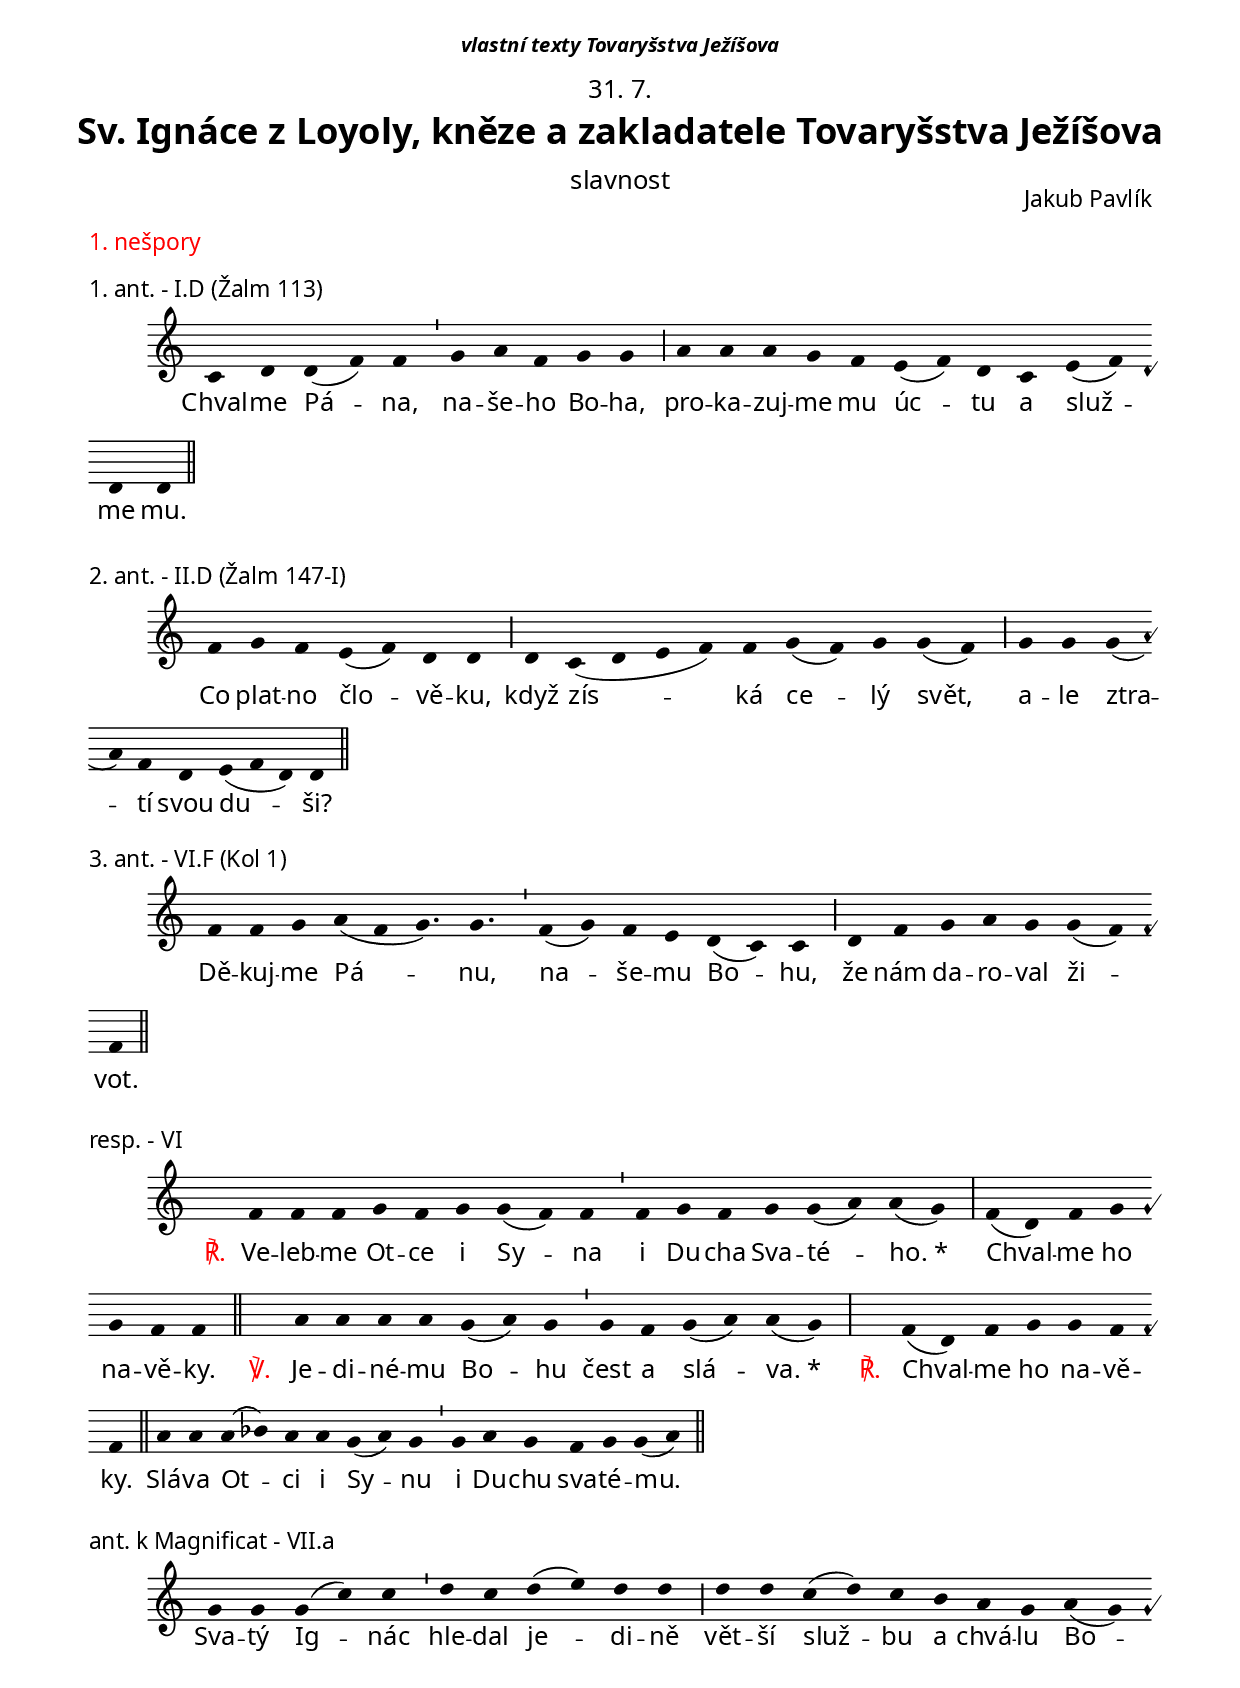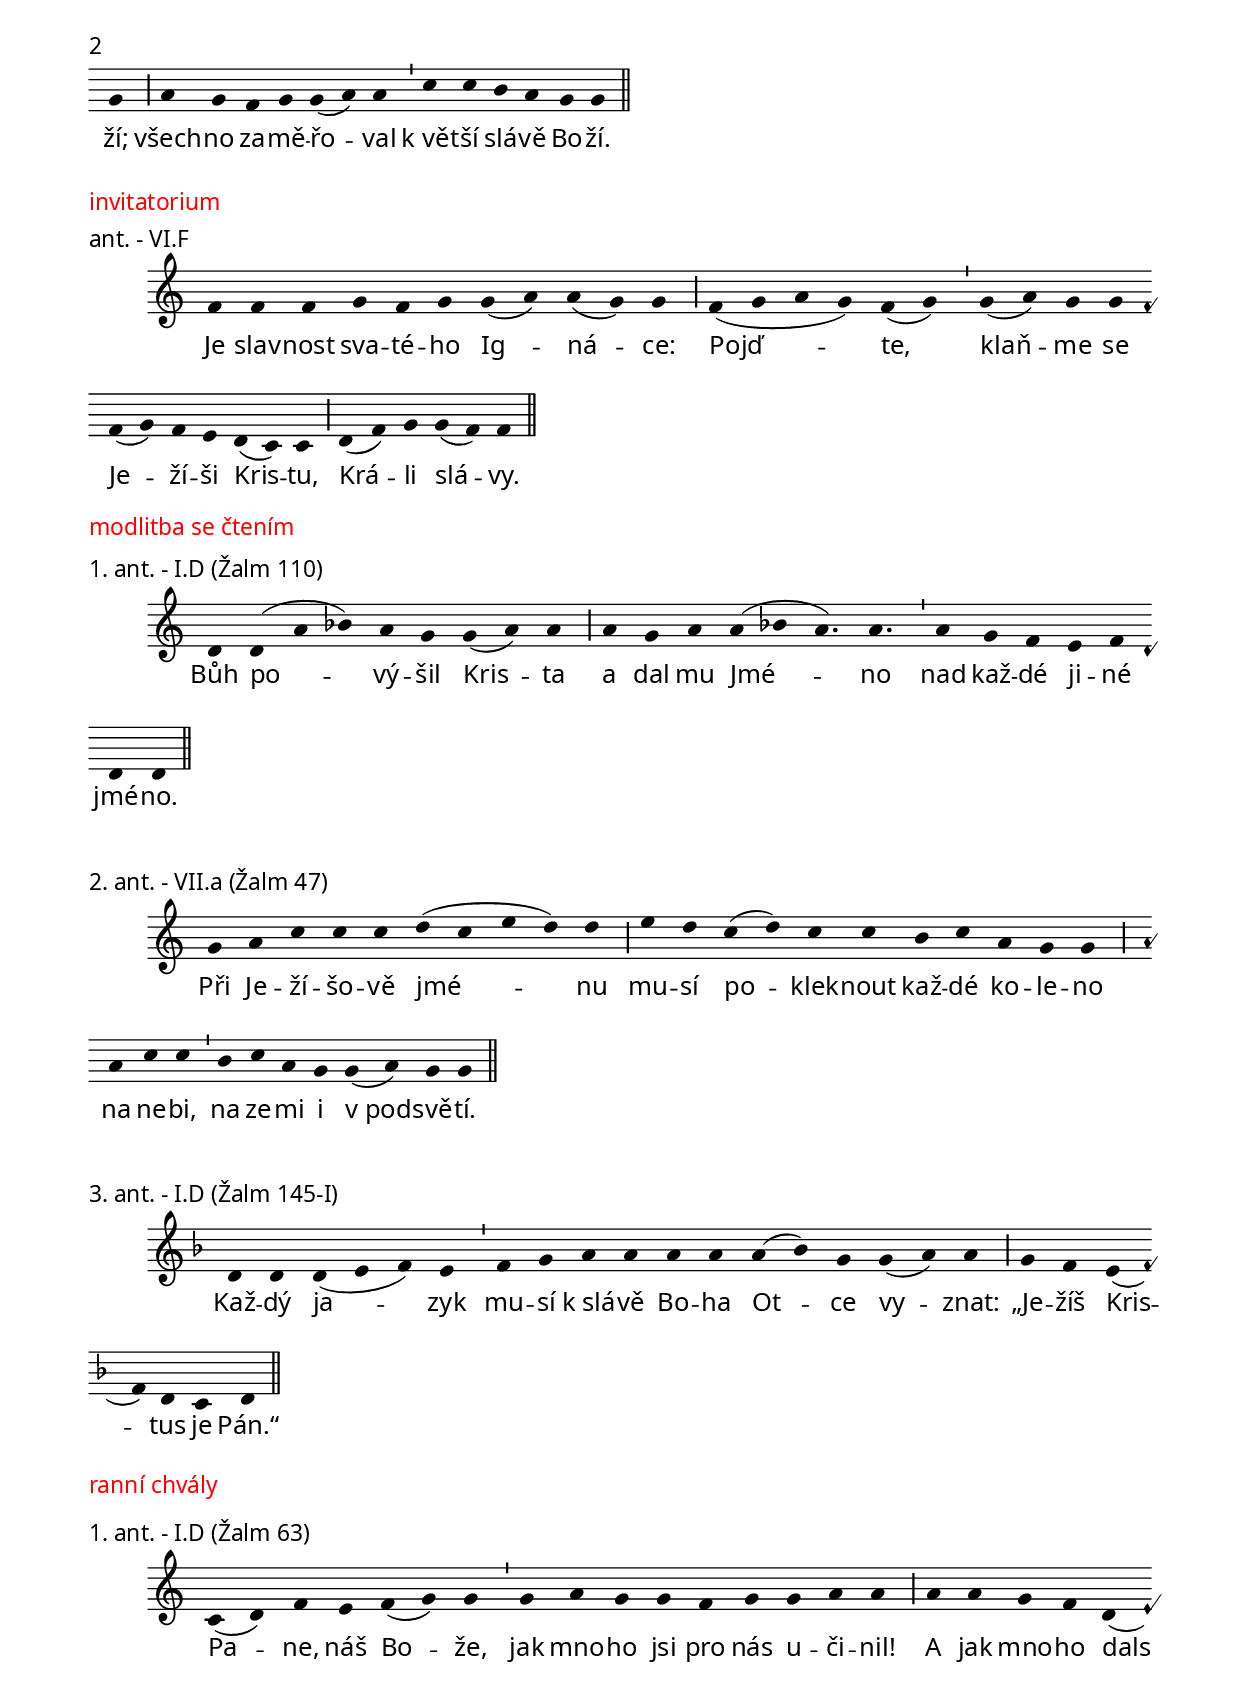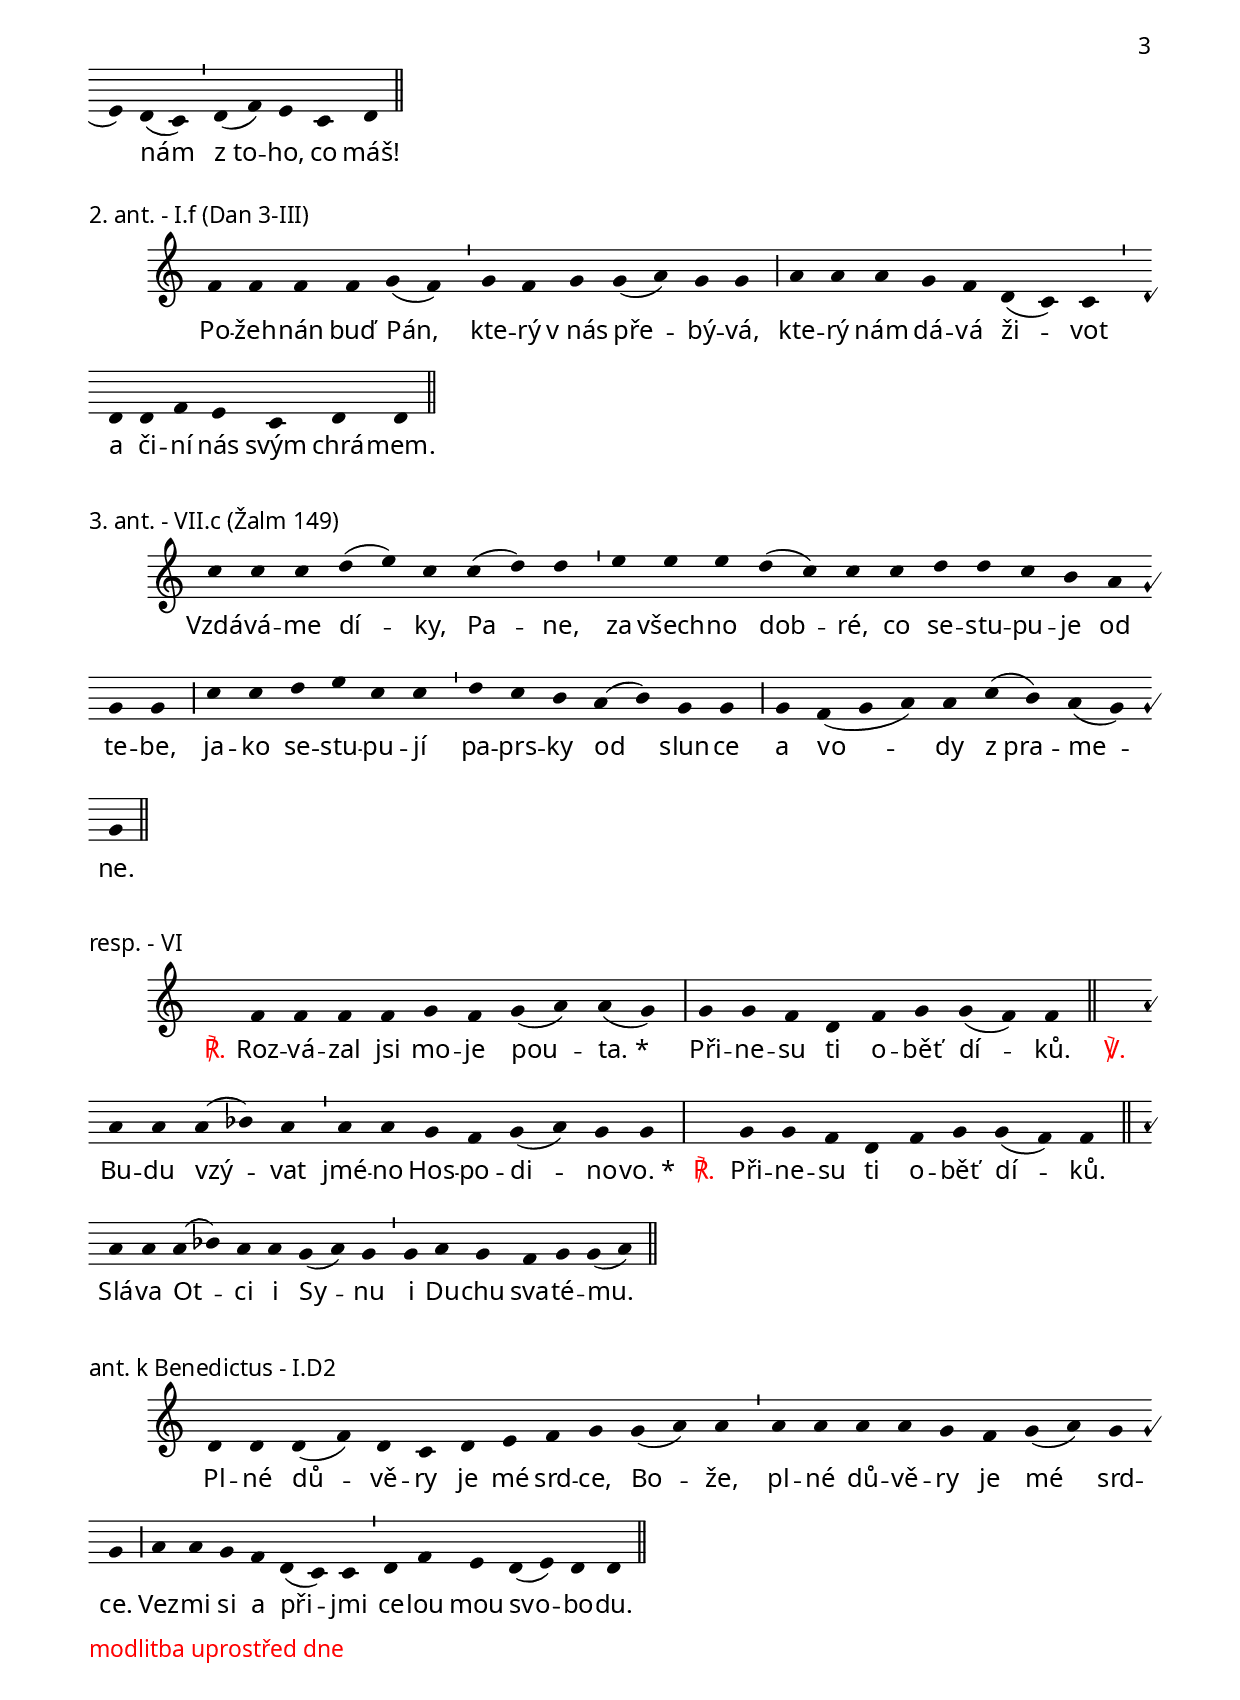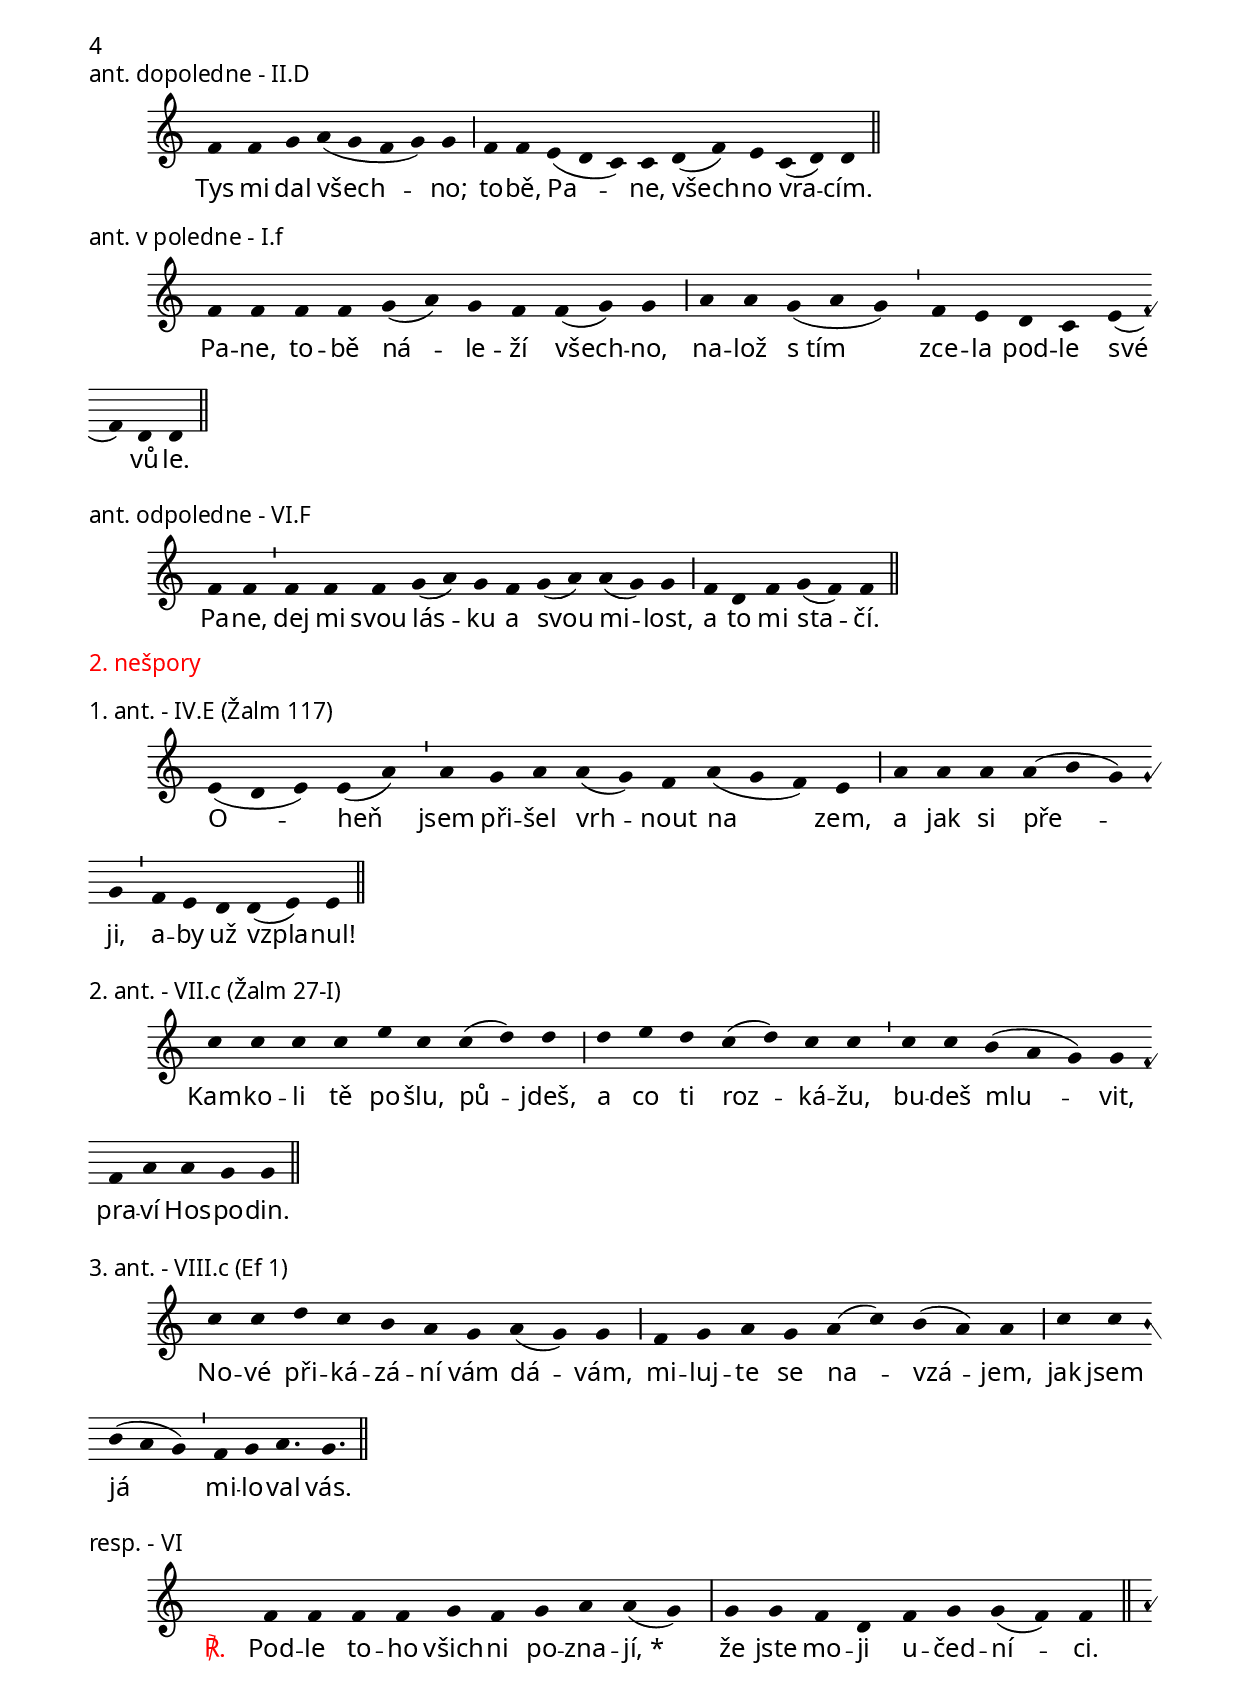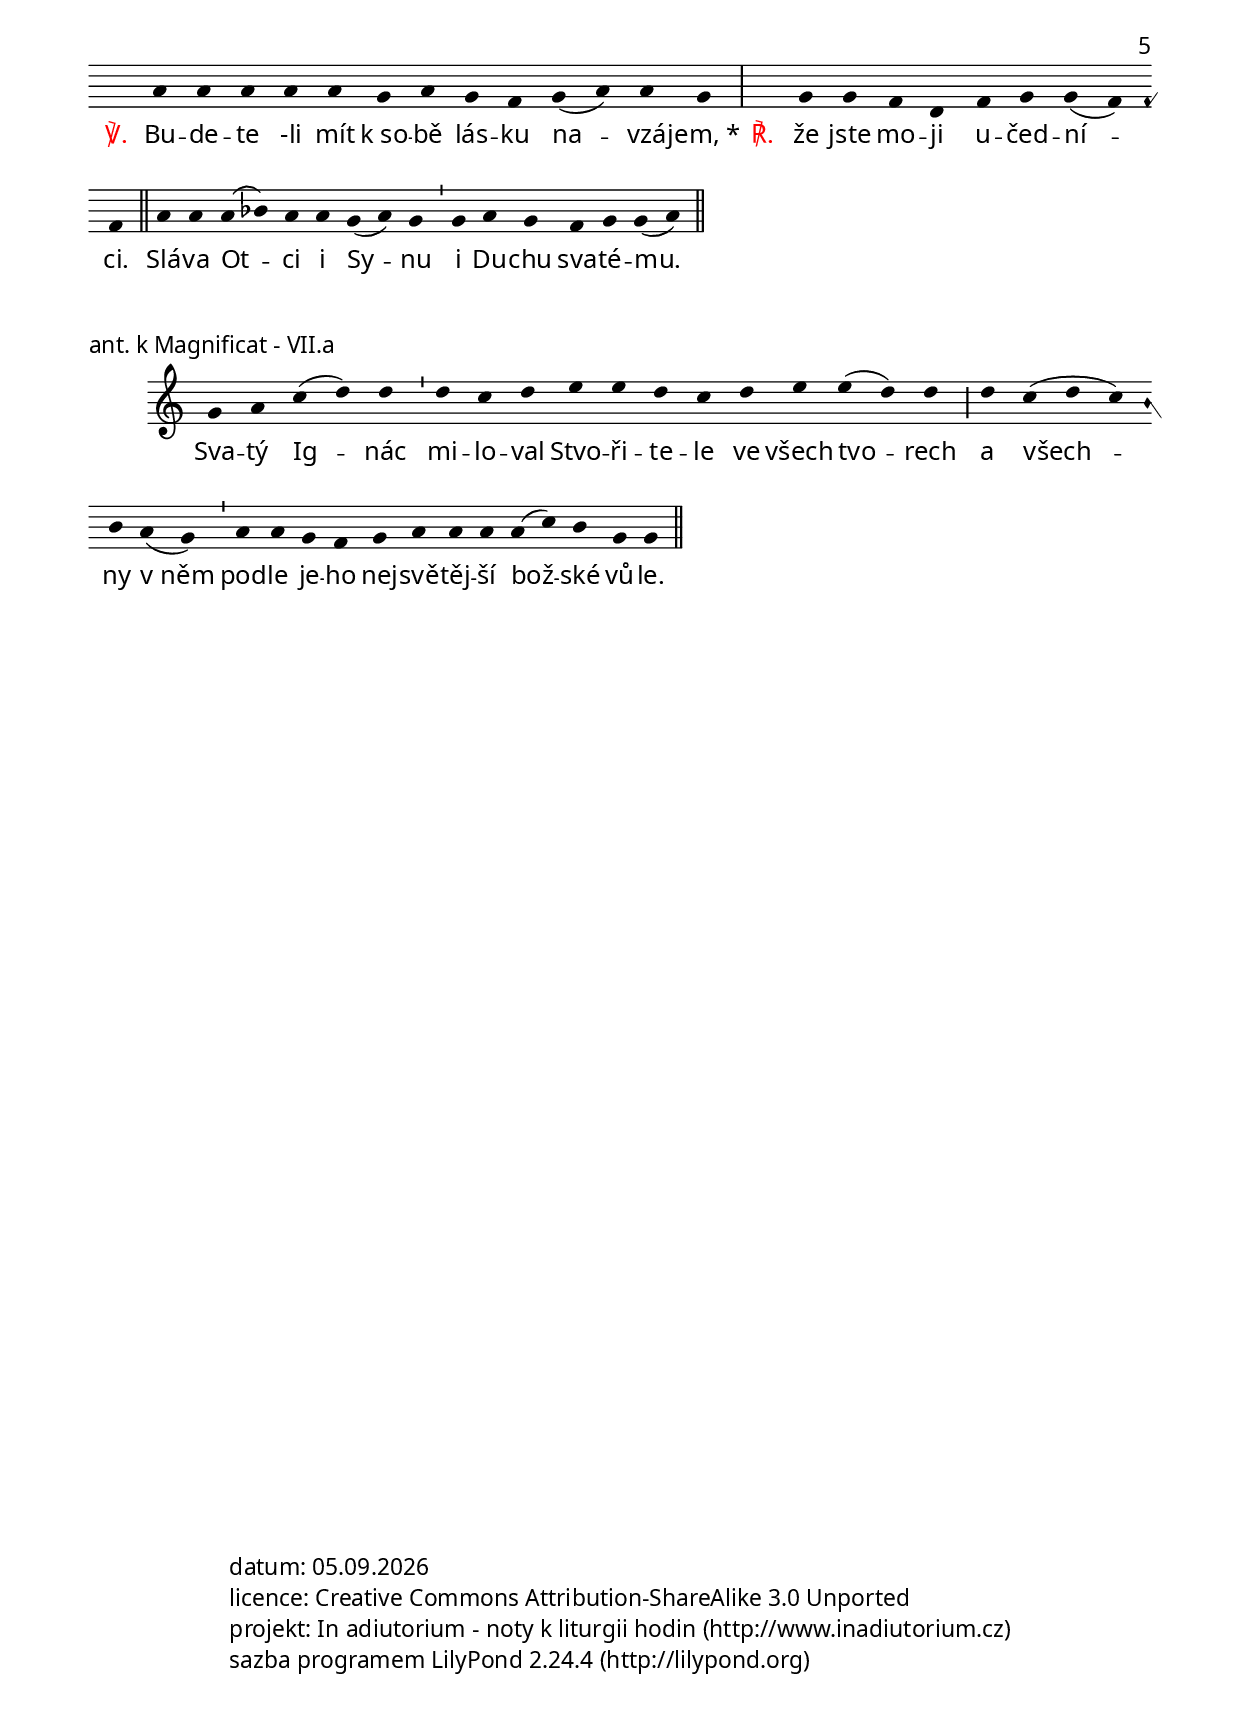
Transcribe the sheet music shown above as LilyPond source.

\version "2.19.80"

\include "../../spolecne.ly"
\include "../../spolecne/reholni.ly"
\include "../../dilyresponsorii.ly"

\header {
  title = \markup\titleSvatek
            "Sv. Ignáce z Loyoly, kněze a zakladatele Tovaryšstva Ježíšova"
            slavnost
            "31. 7."
            "vlastní texty Tovaryšstva Ježíšova"
  composer = "Jakub Pavlík"
}

\markup {\nadpisHodinka {"1. nešpory"}}

\score {
  \relative c' {
    \choralniRezim
    c4 d d( f) f \barMin
    g a f g g \barMaior
    a a a g f e( f) d c e( f) d d \barFinalis
  }
  \addlyrics {
    Chval -- me Pá -- na,
    na -- še -- ho Bo -- ha,
    pro -- ka -- zuj -- me mu úc -- tu a služ -- me mu.
  }
  \header {
    quid = "1. ant."
    modus = "I"
    differentia = "D"
    psalmus = "Žalm 113"
    id = "1ne-a1"
    piece = \markup\sestavTitulek
  }
}

\score {
  \relative c' {
    \choralniRezim
    f4 g f e( f) d d \barMaior
    d c( d e f) f g( f) g g( f) \barMaior
    g g g( a) f d e( f d) d \barFinalis
  }
  \addlyrics {
    Co plat -- no člo -- vě -- ku,
    když zís -- ká ce -- lý svět,
    a -- le ztra -- tí svou du -- ši?
  }
  \header {
    quid = "2. ant."
    modus = "II"
    differentia = "D"
    psalmus = "Žalm 147-I"
    fial = "sanktoral/0731ignac.ly#amag?konec=24"
    id = "1ne-a2"
    piece = \markup\sestavTitulek
  }
}

\score {
  \relative c' {
    \choralniRezim
    f4 f g a( f g4.) g \barMin
    f4( g) f e d( c) c \barMaior
    d f g a g g( f) f \barFinalis
  }
  \addlyrics {
    Dě -- kuj -- me Pá -- nu,
    na -- še -- mu Bo -- hu,
    že nám da -- ro -- val ži -- vot.
  }
  \header {
    quid = "3. ant."
    modus = "VI"
    differentia = "F"
    psalmus = "Kol 1"
    placet = "zejm. nasazení _že nám_ je neelegantní"
    id = "1ne-a3"
    piece = \markup\sestavTitulek
  }
}

\score {
  \relative c' {
    \choralniRezim

    % R
    \neviditelna f
    f4 f f g f g g( f) f \barMin f g f g g( a) a( g) \barMax
    f( d) f g g f f \barFinalis
    % V
    \neviditelna a
    a4 a a a g( a) g \barMin g f g( a) a( g) \barMax
    % R
    \neviditelna a
    f( d) f g g f f \barFinalis
    % Slava
    \respVIdoxologie \barFinalis
  }
  \addlyrics {
    \Response Ve -- leb -- me Ot -- ce i Sy -- na i Du -- cha Sva -- té -- ho._*
    Chval -- me ho na -- vě -- ky.
    \Verse Je -- di -- né -- mu Bo -- hu čest a slá -- va._*
    \Response Chval -- me ho na -- vě -- ky.
    \textRespDoxologie
  }
  \header {
    quid = "resp."
    modus = "VI"
    id = "1ne-r"
    piece = \markup {\sestavTitulekResp}
  }
}

\score {
  \relative c'' {
    \choralniRezim
    g4 g g( c) c \barMin
    d c d( e) d d \barMaior
    d d c( d) c b a g a( g) g \barMaior
    a g f g g( a) a \barMin
    c c b a g g \barFinalis
  }
  \addlyrics {
    Sva -- tý Ig -- nác
    hle -- dal je -- di -- ně
    vět -- ší služ -- bu a chvá -- lu Bo -- ží;
    všech -- no za -- mě -- řo -- val
    k_vět -- ší slá -- vě Bo -- ží.
  }
  \header {
    quid = "ant. k Magnificat"
    modus = "VII"
    differentia = "a"
    psalmus = ""
    placet = "stálo by za to vyzkoušet jiné varianty frázování"
    id = "1ne-amag"
    piece = \markup\sestavTitulekBezZalmu
  }
}

\markup {\nadpisHodinka {"invitatorium"}}

\score {
  \relative c' {
    \choralniRezim
    f4 f f g f g g( a) a( g) g \barMaior
    f( g a g) f( g) \barMin
    g( a) g g f( g) f e d( c) c \barMaior
    d( f) g g( f) f \barFinalis
  }
  \addlyrics {
    Je slav -- nost sva -- té -- ho Ig -- ná -- ce:
    Pojď -- te,
    klaň -- me se Je -- ží -- ši Kris -- tu,
    Krá -- li slá -- vy.
  }
  \header {
    quid = "ant."
    modus = "VI"
    differentia = "F"
    psalmus = ""
    id = "invit"
    piece = \markup\sestavTitulekBezZalmu
  }
}

\markup {\nadpisHodinka {"modlitba se čtením"}}

\score {
  \relative c' {
    \choralniRezim
    d4 d( a' bes) a g g( a) a \barMaior
    a g a a( bes a4.) a \barMin
    a4 g f e f d d \barFinalis
  }
  \addlyrics {
    Bůh po -- vý -- šil Kris -- ta
    a dal mu Jmé -- no
    nad kaž -- dé ji -- né jmé -- no.
  }
  \header {
    quid = "1. ant."
    modus = "I"
    differentia = "D"
    psalmus = "Žalm 110"
    id = "mc-a1"
    piece = \markup\sestavTitulek
  }
}

\score {
  \relative c'' {
    \choralniRezim
    g4 a c c c d( c e d) d \barMaior
    e4 d c( d) c c b c a g g \barMaior
    a c c \barMin b c a g g( a) g g \barFinalis
  }
  \addlyrics {
    Při Je -- ží -- šo -- vě jmé -- nu
    mu -- sí po -- klek -- nout kaž -- dé ko -- le -- no
    na ne -- bi, na ze -- mi i v_pod -- svě -- tí.
  }
  \header {
    quid = "2. ant."
    modus = "VII"
    differentia = "a"
    psalmus = "Žalm 47"
    fial = "antifony/tyden2_1nedele.ly#1ne-ant3?cast=1-2"
    id = "mc-a2"
    piece = \markup\sestavTitulek
  }
}

\score {
  \relative c' {
    \choralniRezim
    \key f \major
    d4 d d( e f) e \barMin
    f g a a a a a( bes) g g( a) a \barMaior
    g f e( f) d c d \barFinalis
  }
  \addlyrics {
    Kaž -- dý ja -- zyk
    mu -- sí k_slá -- vě Bo -- ha Ot -- ce vy -- znat:
    „Je -- žíš Kris -- tus je Pán.“
  }
  \header {
    quid = "3. ant."
    modus = "I"
    differentia = "D"
    psalmus = "Žalm 145-I"
    fial = "antifony/tyden1_6patek.ly#mc-ant3?jiny text"
    id = "mc-a3"
    piece = \markup\sestavTitulek
  }
}

\markup {\nadpisHodinka {"ranní chvály"}}

\score {
  \relative c' {
    \choralniRezim
    c4( d) f e f( g) g \barMin
    g a g g f g g a a \barMaior
    a a g f d( e) d( c) \barMin
    d( f) e c d \barFinalis
  }
  \addlyrics {
    Pa -- ne, náš Bo -- že,
    jak mno -- ho jsi pro nás u -- či -- nil!
    A jak mno -- ho dals nám
    z_to -- ho, co máš!
  }
  \header {
    quid = "1. ant."
    modus = "I"
    differentia = "D"
    psalmus = "Žalm 63"
    id = "rch-a1"
    piece = \markup\sestavTitulek
  }
}

\score {
  \relative c' {
    \choralniRezim
    f4 f f f g( f) \barMin
    g f g g( a) g g \barMaior
    a a a g f d( c) c \barMin
    d d f e c d d \barFinalis
  }
  \addlyrics {
    Po -- žeh -- nán buď Pán,
    kte -- rý v_nás pře -- bý -- vá,
    kte -- rý nám dá -- vá ži -- vot
    a či -- ní nás svým chrá -- mem.
  }
  \header {
    quid = "2. ant."
    modus = "I"
    differentia = "f"
    psalmus = "Dan 3-III"
    id = "rch-a2"
    piece = \markup\sestavTitulek
  }
}

\score {
  \relative c'' {
    \choralniRezim
    c4 c c d( e) c c( d) d \barMin
    e e e d( c) c c d d c b a g g \barMaior
    c c d e c c \barMin
    d c b a( b) g g \barMaior
    g f( g a) a c( b) a( g) g \barFinalis
  }
  \addlyrics {
    Vzdá -- vá -- me dí -- ky, Pa -- ne,
    za všech -- no dob -- ré, co se -- stu -- pu -- je od te -- be,
    ja -- ko se -- stu -- pu -- jí
    pa -- prs -- ky od slun -- ce
    a vo -- dy z_pra -- me -- ne.
  }
  \header {
    quid = "3. ant."
    modus = "VII"
    differentia = "c"
    psalmus = "Žalm 149"
    id = "rch-a3"
    piece = \markup\sestavTitulek
  }
}

\score {
  \relative c' {
    \choralniRezim

    % R
    \neviditelna f
    f4 f f f g f g( a) a( g) \barMax
    g g f d f g g( f) f \barFinalis
    % V
    \neviditelna a
    a4 a a( bes) a \barMin a a g f g( a) g g \barMax
    % R
    \neviditelna a
    g g f d f g g( f) f \barFinalis
    % Slava
    \respVIdoxologie \barFinalis
  }
  \addlyrics {
    \Response Roz -- vá -- zal jsi mo -- je pou -- ta._* Při -- ne -- su ti o -- běť dí -- ků.
    \Verse Bu -- du vzý -- vat jmé -- no Hos -- po -- di -- no -- vo._*
    \Response Při -- ne -- su ti o -- běť dí -- ků.
    \textRespDoxologie
  }
  \header {
    quid = "resp."
    modus = "VI"
    id = "rch-r"
    piece = \markup {\sestavTitulekResp}
  }
}

\score {
  \relative c' {
    \choralniRezim
    d4 d d( f) d c d e f g g( a) a \barMin
    a a a a g f g( a) g g \barMaior
    a a g f d( c) c \barMin
    d f e d( e) d d \barFinalis
  }
  \addlyrics {
    Pl -- né dů -- vě -- ry je mé srd -- ce, Bo -- že,
    pl -- né dů -- vě -- ry je mé srd -- ce.
    Vez -- mi si a při -- jmi
    ce -- lou mou svo -- bo -- du.
  }
  \header {
    quid = "ant. k Benedictus"
    modus = "I"
    differentia = "D2"
    psalmus = ""
    fial = "antifony/tyden4_4streda.ly#rch-ant1?zacatek"
    id = "rch-aben"
    piece = \markup\sestavTitulekBezZalmu
  }
}

\markup {\nadpisHodinka {"modlitba uprostřed dne"}}

\score {
  \relative c' {
    \choralniRezim
    f4 f g a( g f g) g \barMaior
    f f e( d c) c d( f) e c( d) d \barFinalis
  }
  \addlyrics {
    Tys mi dal všech -- no;
    to -- bě, Pa -- ne, všech -- no vra -- cím.
  }
  \header {
    quid = "ant. dopoledne"
    modus = "II"
    differentia = "D"
    psalmus = ""
    id = "tercie"
    piece = \markup\sestavTitulekBezZalmu
  }
}

\score {
  \relative c' {
    \choralniRezim
    f4 f f f g( a) g f f( g) g \barMaior
    a a g( a g) \barMin
    f e d c e( f) d d \barFinalis
  }
  \addlyrics {
    Pa -- ne, to -- bě ná -- le -- ží všech -- no,
    na -- lož s_tím
    zce -- la pod -- le své vů -- le.
  }
  \header {
    quid = "ant. v poledne"
    modus = "I"
    differentia = "f"
    psalmus = ""
    id = "sexta"
    piece = \markup\sestavTitulekBezZalmu
  }
}

\score {
  \relative c' {
    \choralniRezim
    f4 f \barMin
    f f f g( a) g f g( a) a( g) g \barMaior
    f d f g( f) f \barFinalis
  }
  \addlyrics {
    Pa -- ne,
    dej mi svou lás -- ku a svou mi -- lost,
    a to mi sta -- čí.
  }
  \header {
    quid = "ant. odpoledne"
    modus = "VI"
    differentia = "F"
    psalmus = ""
    id = "nona"
    piece = \markup\sestavTitulekBezZalmu
  }
}

\markup {\nadpisHodinka {"2. nešpory"}}

\score {
  \relative c' {
    \choralniRezim
    e4( d e) e( a) \barMin a g a a( g) f a( g f) e \barMaior
    a4 a a a( b g) g \barMin f e d d( e) e \barFinalis
  }
  \addlyrics {
    O -- heň jsem při -- šel vrh -- nout na zem,
    a jak si pře -- ji, a -- by už vzpla -- nul!
  }
  \header {
    quid = "1. ant."
    modus = "IV"
    differentia = "E"
    psalmus = "Žalm 117"
    fial = "mezidobi_nejsvsrdce.ly#1ne-amag"
    id = "2ne-a1"
    piece = \markup\sestavTitulek
  }
}

\score {
  \relative c'' {
    \choralniRezim
    c4 c c c e c c( d) d \barMaior
    d e d c( d) c c \barMin
    c c b( a g) g f a a g g \barFinalis
  }
  \addlyrics {
    Kam -- ko -- li tě po -- šlu, pů -- jdeš,
    a co ti roz -- ká -- žu,
    bu -- deš mlu -- vit, pra -- ví Hos -- po -- din.
  }
  \header {
    quid = "2. ant."
    modus = "VII"
    differentia = "c"
    psalmus = "Žalm 27-I"
    id = "2ne-a2"
    piece = \markup\sestavTitulek
  }
}

\score {
  \relative c'' {
    \choralniRezim
    c4 c d c b a g a( g) g \barMaior
    f g a g a( c) b( a) a \barMaior
    c c b( a g) \barMin
    f g a4. g \barFinalis
  }
  \addlyrics {
    No -- vé při -- ká -- zá -- ní vám dá -- vám,
    mi -- luj -- te se na -- vzá -- jem,
    jak jsem já
    mi -- lo -- val vás.
  }
  \header {
    quid = "3. ant."
    modus = "VIII"
    differentia = "c"
    psalmus = "Ef 1"
    fial = "antifony/velikonoce_nedeleC.ly#vben?zacatek=14"
    id = "2ne-a3"
    piece = \markup\sestavTitulek
  }
}

\score {
  \relative c' {
    \choralniRezim

    % R
    \neviditelna f
    f4 f f f g f g a a( g) \barMax
    g g f d f g g( f) f \barFinalis
    % V
    \neviditelna a
    a4 a a a a g a g f g( a) a g \barMax
    % R
    \neviditelna a
    g g f d f g g( f) f \barFinalis
    % Slava
    \respVIdoxologie \barFinalis
  }
  \addlyrics {
    \Response Pod -- le to -- ho všich -- ni po -- zna -- jí,_* že jste mo -- ji u -- čed -- ní -- ci.
    \Verse Bu -- de -- te -li mít k_so -- bě lás -- ku na -- vzá -- jem,_*
    \Response že jste mo -- ji u -- čed -- ní -- ci.
    \textRespDoxologie
  }
  \header {
    quid = "resp."
    modus = "VI"
    id = "2ne-r"
    piece = \markup {\sestavTitulekResp}
  }
}

\score {
  \relative c'' {
    \choralniRezim
    g4 a c( d) d \barMin
    d c d e e d c d e e( d) d \barMaior
    d c( d c) b a( g) \barMin
    a a g f g a a a a( c) b g g \barFinalis
  }
  \addlyrics {
    Sva -- tý Ig -- nác
    mi -- lo -- val Stvo -- ři -- te -- le ve všech tvo -- rech
    a všech -- ny v_něm
    pod -- le je -- ho nej -- svě -- těj -- ší bož -- ské vů -- le.
  }
  \header {
    quid = "ant. k Magnificat"
    modus = "VII"
    differentia = "a"
    psalmus = ""
    id = "2ne-amag"
    piece = \markup\sestavTitulekBezZalmu
  }
}
